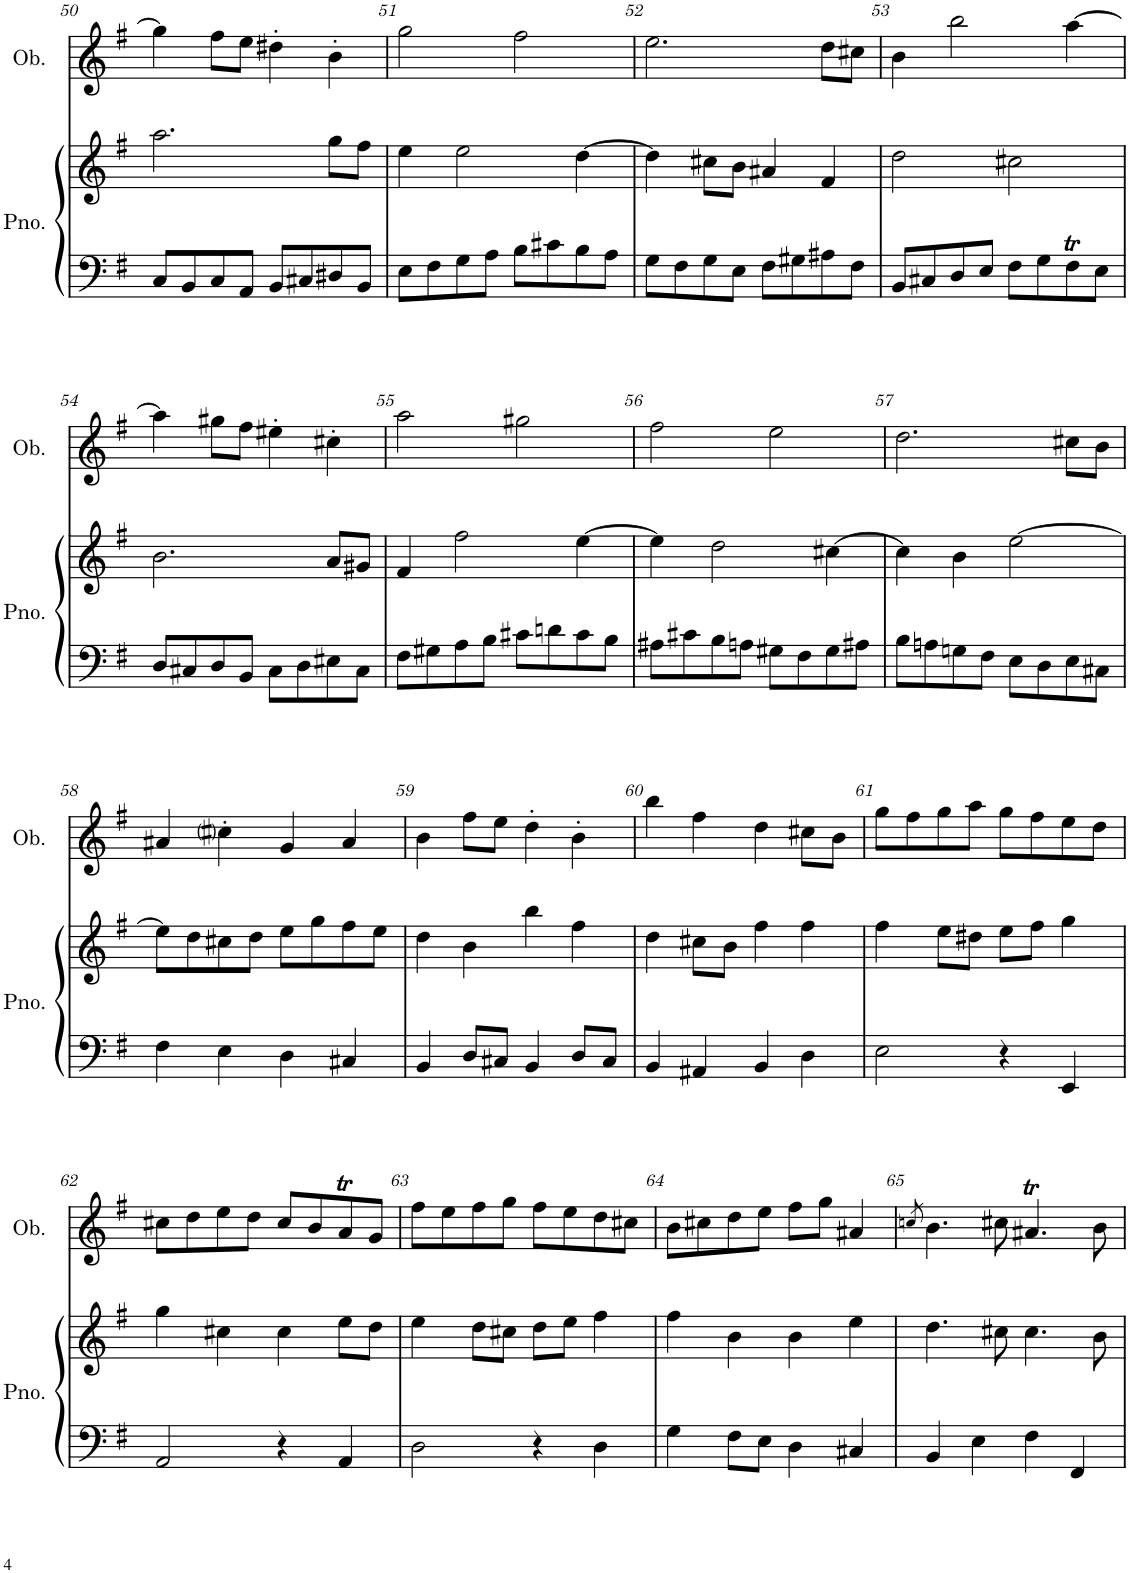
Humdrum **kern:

**kern	**kern	**kern
*part2	*part2	*part1
*staff3	*staff2	*staff1
*I"Piano	*	*I"Oboe
*I'Pno.	*	*I'Ob.
!!LO:PB:g=z
*clefF4	*clefG2	*clefG2
*k[f#]	*k[f#]	*k[f#]
*M4/4	*M4/4	*M4/4
*met(c)	*met(c)	*met(c)
=50	=50	=50
8C/L	2.aa\	4gg\]
8BB/	.	.
8C/	.	8ff#\L
8AA/J	.	8ee\J
8BB/L	.	4dd#X'\
8C#X/	.	.
8D#X/	8gg\L	4b'\
8BB/J	8ff#\J	.
=51	=51	=51
8E\L	4ee\	2gg\
8F#\	.	.
8G\	2ee\	.
8A\J	.	.
8B\L	.	2ff#\
8c#X\	.	.
8B\	[4dd\	.
8A\J	.	.
=52	=52	=52
8G\L	4dd\]	2.ee\
8F#\	.	.
8G\	8cc#X\L	.
8E\J	8b\J	.
8F#\L	4a#X/	.
8G#X\	.	.
8A#X\	4f#/	8dd\L
8F#\J	.	8cc#X\J
=53	=53	=53
8BB/L	2dd\	4b\
8C#X/	.	.
8D/	.	2bb\
8E/J	.	.
8F#\L	2cc#X\	.
8G\	.	.
8F#t\	.	[4aa\
8E\J	.	.
!!LO:LB:g=z
=54	=54	=54
8D/L	2.b\	4aa\]
8C#X/	.	.
8D/	.	8gg#X\L
8BB/J	.	8ff#\J
8C#\L	.	4ee#X'\
8D\	.	.
8E#X\	8a/L	4cc#X'\
8C#\J	8g#X/J	.
=55	=55	=55
8F#\L	4f#/	2aa\
8G#X\	.	.
8A\	2ff#\	.
8B\J	.	.
8c#X\L	.	2gg#X\
8dn\	.	.
8c#\	[4ee\	.
8B\J	.	.
=56	=56	=56
8A#X\L	4ee\]	2ff#\
8c#X\	.	.
8B\	2dd\	.
8An\J	.	.
8G#X\L	.	2ee\
8F#\	.	.
8G#\	[4cc#X\	.
8A#X\J	.	.
=57	=57	=57
8B\L	4cc#\]	2.dd\
8An\	.	.
8Gn\	4b\	.
8F#\J	.	.
8E\L	[2ee\	.
8D\	.	.
8E\	.	8cc#X\L
8C#X\J	.	8b\J
!!LO:LB:g=z
=58	=58	=58
4F#\	8ee\L]	4a#X/
.	8dd\	.
4E\	8cc#X\	4cc#i'\
.	8dd\J	.
4D\	8ee\L	4g/
.	8gg\	.
4C#X/	8ff#\	4a#/
.	8ee\J	.
=59	=59	=59
4BB/	4dd\	4b\
8D/L	4b\	8ff#\L
8C#X/J	.	8ee\J
4BB/	4bb\	4dd'\
8D/L	4ff#\	4b'\
8C#/J	.	.
=60	=60	=60
4BB/	4dd\	4bb\
4AA#X/	8cc#X\L	4ff#\
.	8b\J	.
4BB/	4ff#\	4dd\
4D\	4ff#\	8cc#X\L
.	.	8b\J
=61	=61	=61
2E\	4ff#\	8gg\L
.	.	8ff#\
.	8ee\L	8gg\
.	8dd#X\J	8aa\J
4r	8ee\L	8gg\L
.	8ff#\J	8ff#\
4EE/	4gg\	8ee\
.	.	8dd\J
!!LO:LB:g=z
=62	=62	=62
2AA/	4gg\	8cc#X\L
.	.	8dd\
.	4cc#X\	8ee\
.	.	8dd\J
4r	4cc#\	8cc#/L
.	.	8b/
4AA/	8ee\L	8aT/
.	8dd\J	8g/J
=63	=63	=63
2D\	4ee\	8ff#\L
.	.	8ee\
.	8dd\L	8ff#\
.	8cc#X\J	8gg\J
4r	8dd\L	8ff#\L
.	8ee\J	8ee\
4D\	4ff#\	8dd\
.	.	8cc#X\J
=64	=64	=64
4G\	4ff#\	8b\L
.	.	8cc#X\
8F#\L	4b\	8dd\
8E\J	.	8ee\J
4D\	4b\	8ff#\L
.	.	8gg\J
4C#X/	4ee\	4a#X/
=65	=65	=65
.	.	8qccn/
4BB/	4.dd\	4.b\
4E\	.	.
.	8cc#X\	8cc#X\
4F#\	4.cc#\	4.a#Xt/
4FF#/	.	.
.	8b\	8b\
=	=	=
*-	*-	*-
